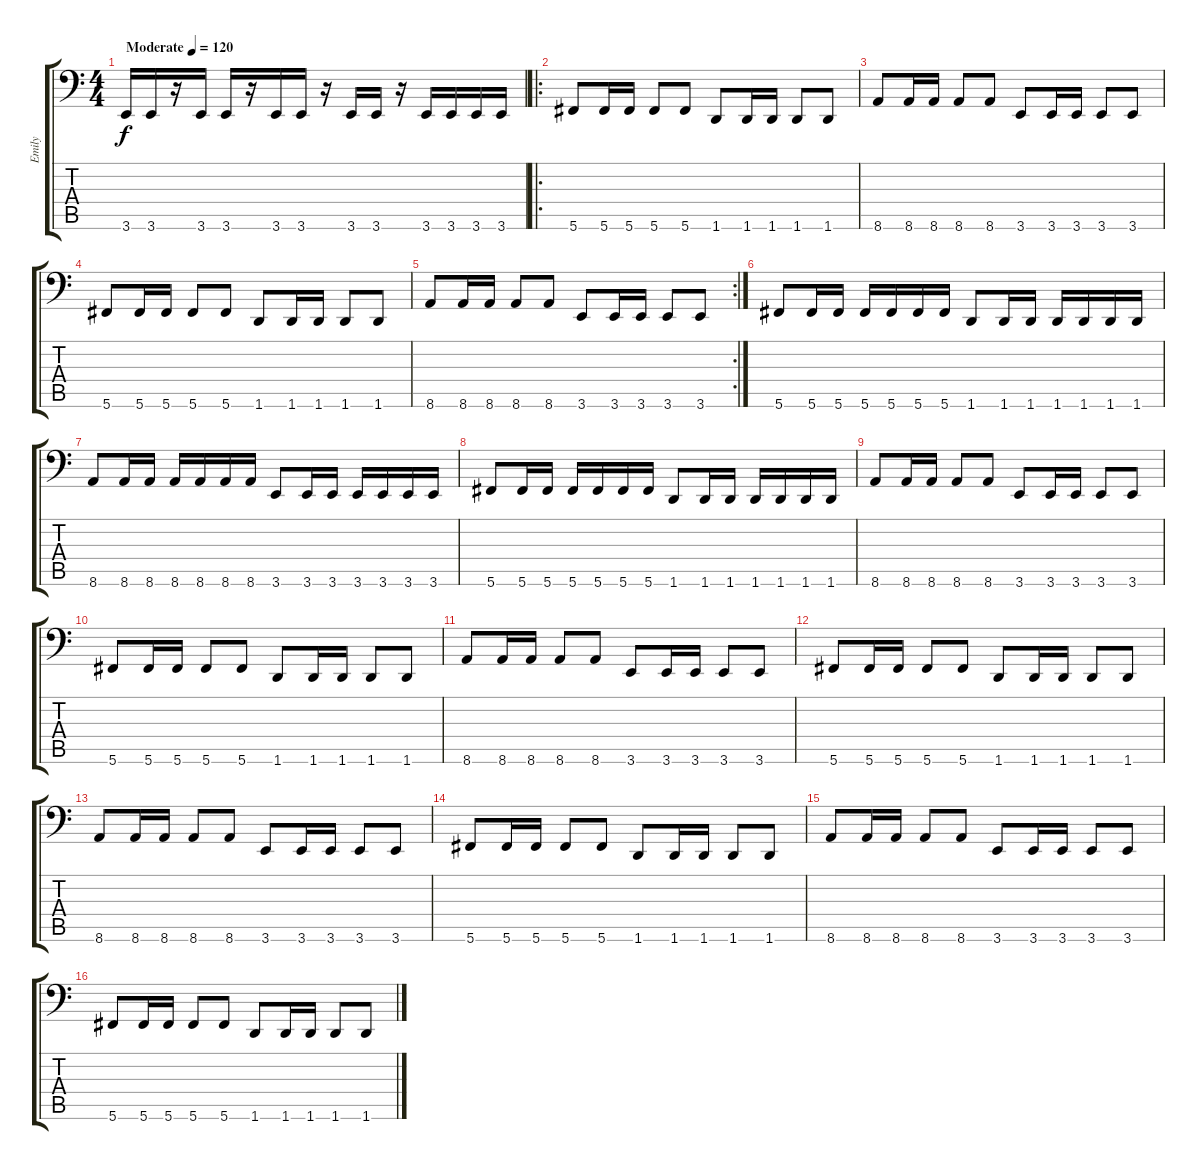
\track ("Emily" "Emily") {instrument electricbasspick}
\staff {score tabs}
\tuning (Eb3 Bb2 Gb2 Db2 Ab1 Db1) {hide}
\ts (4 4)
\tempo (120 "Moderate")
\clef f4
\ks c
3.6.16{dy f instrument electricbasspick} 3.6.16 r.16 3.6.16 3.6.16 r.16 3.6.16 3.6.16 r.16 3.6.16 3.6.16 r.16 3.6.16 3.6.16 3.6.16 3.6.16 |
\ro
5.6.8 5.6.16 5.6.16 5.6.8 5.6.8 1.6.8 1.6.16 1.6.16 1.6.8 1.6.8 |
8.6.8 8.6.16 8.6.16 8.6.8 8.6.8 3.6.8 3.6.16 3.6.16 3.6.8 3.6.8 |
5.6.8 5.6.16 5.6.16 5.6.8 5.6.8 1.6.8 1.6.16 1.6.16 1.6.8 1.6.8 |
\rc 2
8.6.8 8.6.16 8.6.16 8.6.8 8.6.8 3.6.8 3.6.16 3.6.16 3.6.8 3.6.8 |
5.6.8 5.6.16 5.6.16 5.6.16 5.6.16 5.6.16 5.6.16 1.6.8 1.6.16 1.6.16 1.6.16 1.6.16 1.6.16 1.6.16 |
8.6.8 8.6.16 8.6.16 8.6.16 8.6.16 8.6.16 8.6.16 3.6.8 3.6.16 3.6.16 3.6.16 3.6.16 3.6.16 3.6.16 |
5.6.8 5.6.16 5.6.16 5.6.16 5.6.16 5.6.16 5.6.16 1.6.8 1.6.16 1.6.16 1.6.16 1.6.16 1.6.16 1.6.16 |
8.6.8 8.6.16 8.6.16 8.6.8 8.6.8 3.6.8 3.6.16 3.6.16 3.6.8 3.6.8 |
5.6.8 5.6.16 5.6.16 5.6.8 5.6.8 1.6.8 1.6.16 1.6.16 1.6.8 1.6.8 |
8.6.8 8.6.16 8.6.16 8.6.8 8.6.8 3.6.8 3.6.16 3.6.16 3.6.8 3.6.8 |
5.6.8 5.6.16 5.6.16 5.6.8 5.6.8 1.6.8 1.6.16 1.6.16 1.6.8 1.6.8 |
8.6.8 8.6.16 8.6.16 8.6.8 8.6.8 3.6.8 3.6.16 3.6.16 3.6.8 3.6.8 |
5.6.8 5.6.16 5.6.16 5.6.8 5.6.8 1.6.8 1.6.16 1.6.16 1.6.8 1.6.8 |
8.6.8 8.6.16 8.6.16 8.6.8 8.6.8 3.6.8 3.6.16 3.6.16 3.6.8 3.6.8 |
5.6.8 5.6.16 5.6.16 5.6.8 5.6.8 1.6.8 1.6.16 1.6.16 1.6.8 1.6.8
